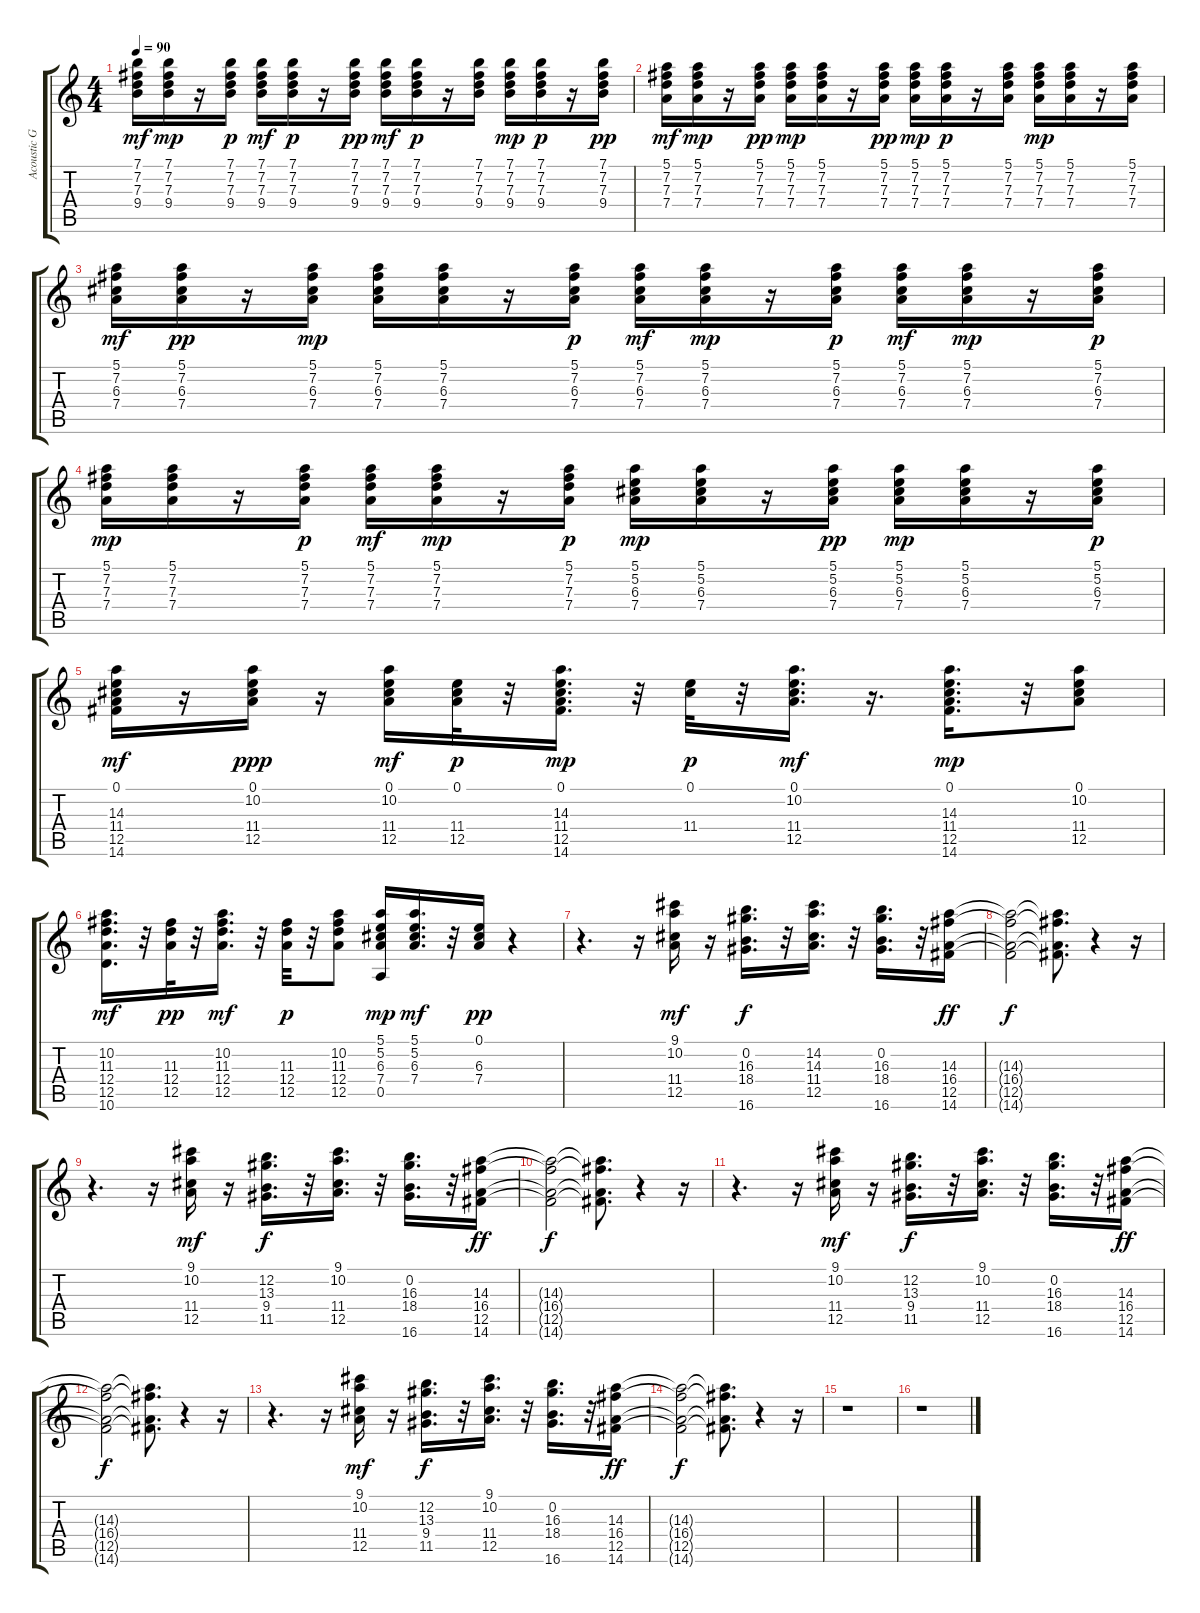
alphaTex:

\track ("Acoustic Guitar 3" "Acoustic G") {instrument acousticguitarsteel}
\staff {score tabs}
\tuning (E4 B3 G3 D3 A2 E2) {hide}
\ts (4 4)
\tempo 90
\clef g2
\ks c
(7.1 7.2 7.3 9.4).16{dy mf} (7.1 7.2 7.3 9.4).16{dy mp} r.16 (7.1 7.2 7.3 9.4).16{dy p} (7.1 7.2 7.3 9.4).16{dy mf} (7.1 7.2 7.3 9.4).16{dy p} r.16 (7.1 7.2 7.3 9.4).16{dy pp} (7.1 7.2 7.3 9.4).16{dy mf} (7.1 7.2 7.3 9.4).16{dy p} r.16 (7.1 7.2 7.3 9.4).16 (7.1 7.2 7.3 9.4).16{dy mp} (7.1 7.2 7.3 9.4).16{dy p} r.16 (7.1 7.2 7.3 9.4).16{dy pp} |
(5.1 7.2 7.3 7.4).16{dy mf} (5.1 7.2 7.3 7.4).16{dy mp} r.16 (5.1 7.2 7.3 7.4).16{dy pp} (5.1 7.2 7.3 7.4).16{dy mp} (5.1 7.2 7.3 7.4).16 r.16 (5.1 7.2 7.3 7.4).16{dy pp} (5.1 7.2 7.3 7.4).16{dy mp} (5.1 7.2 7.3 7.4).16{dy p} r.16 (5.1 7.2 7.3 7.4).16 (5.1 7.2 7.3 7.4).16{dy mp} (5.1 7.2 7.3 7.4).16 r.16 (5.1 7.2 7.3 7.4).16 |
(5.1 7.2 6.3 7.4).16{dy mf} (5.1 7.2 6.3 7.4).16{dy pp} r.16 (5.1 7.2 6.3 7.4).16{dy mp} (5.1 7.2 6.3 7.4).16 (5.1 7.2 6.3 7.4).16 r.16 (5.1 7.2 6.3 7.4).16{dy p} (5.1 7.2 6.3 7.4).16{dy mf} (5.1 7.2 6.3 7.4).16{dy mp} r.16 (5.1 7.2 6.3 7.4).16{dy p} (5.1 7.2 6.3 7.4).16{dy mf} (5.1 7.2 6.3 7.4).16{dy mp} r.16 (5.1 7.2 6.3 7.4).16{dy p} |
(5.1 7.2 7.3 7.4).16{dy mp} (5.1 7.2 7.3 7.4).16 r.16 (5.1 7.2 7.3 7.4).16{dy p} (5.1 7.2 7.3 7.4).16{dy mf} (5.1 7.2 7.3 7.4).16{dy mp} r.16 (5.1 7.2 7.3 7.4).16{dy p} (5.1 5.2 6.3 7.4).16{dy mp} (5.1 5.2 6.3 7.4).16 r.16 (5.1 5.2 6.3 7.4).16{dy pp} (5.1 5.2 6.3 7.4).16{dy mp} (5.1 5.2 6.3 7.4).16 r.16 (5.1 5.2 6.3 7.4).16{dy p} |
(0.1 14.3 11.4 12.5 14.6).16{dy mf} r.16 (0.1 10.2 11.4 12.5).16{dy ppp} r.16 (0.1 10.2 11.4 12.5).16{dy mf} (0.1 11.4 12.5).32{dy p} r.32 (0.1 14.3 11.4 12.5 14.6).16{d dy mp} r.32 (0.1 11.4).32{dy p} r.32 (0.1 10.2 11.4 12.5).16{d dy mf} r.16{d} (0.1 14.3 11.4 12.5 14.6).16{d dy mp} r.32 (0.1 10.2 11.4 12.5).8 |
(10.2 11.3 12.4 12.5 10.6).16{d dy mf} r.32 (11.3 12.4 12.5).32{dy pp} r.32 (10.2 11.3 12.4 12.5).16{d dy mf} r.32 (11.3 12.4 12.5).32{dy p} r.32 (10.2 11.3 12.4 12.5).8 (5.1 5.2 6.3 7.4 0.5).16{dy mp} (5.1 5.2 6.3 7.4).16{d dy mf} r.32 (0.1 6.3 7.4).16{dy pp} r.4 |
r.4{d} r.16 (9.1 10.2 11.4 12.5).16{dy mf} r.16 (0.2 16.3 18.4 16.6).16{d dy f} r.32 (14.2 14.3 11.4 12.5).16{d} r.32 (0.2 16.3 18.4 16.6).16{d} r.32 (14.3 16.4 12.5 14.6).16{dy ff} |
(14.3{t} 16.4{t} 12.5{t} 14.6{t}).2{dy f} (14.3{t} 16.4{t} 12.5{t} 14.6{t}).8{d} r.4 r.16 |
r.4{d} r.16 (9.1 10.2 11.4 12.5).16{dy mf} r.16 (12.2 13.3 9.4 11.5).16{d dy f} r.32 (9.1 10.2 11.4 12.5).16{d} r.32 (0.2 16.3 18.4 16.6).16{d} r.32 (14.3 16.4 12.5 14.6).16{dy ff} |
(14.3{t} 16.4{t} 12.5{t} 14.6{t}).2{dy f} (14.3{t} 16.4{t} 12.5{t} 14.6{t}).8{d} r.4 r.16 |
r.4{d} r.16 (9.1 10.2 11.4 12.5).16{dy mf} r.16 (12.2 13.3 9.4 11.5).16{d dy f} r.32 (9.1 10.2 11.4 12.5).16{d} r.32 (0.2 16.3 18.4 16.6).16{d} r.32 (14.3 16.4 12.5 14.6).16{dy ff} |
(14.3{t} 16.4{t} 12.5{t} 14.6{t}).2{dy f} (14.3{t} 16.4{t} 12.5{t} 14.6{t}).8{d} r.4 r.16 |
r.4{d} r.16 (9.1 10.2 11.4 12.5).16{dy mf} r.16 (12.2 13.3 9.4 11.5).16{d dy f} r.32 (9.1 10.2 11.4 12.5).16{d} r.32 (0.2 16.3 18.4 16.6).16{d} r.32 (14.3 16.4 12.5 14.6).16{dy ff} |
(14.3{t} 16.4{t} 12.5{t} 14.6{t}).2{dy f} (14.3{t} 16.4{t} 12.5{t} 14.6{t}).8{d} r.4 r.16 |
r.1 |
r.1
